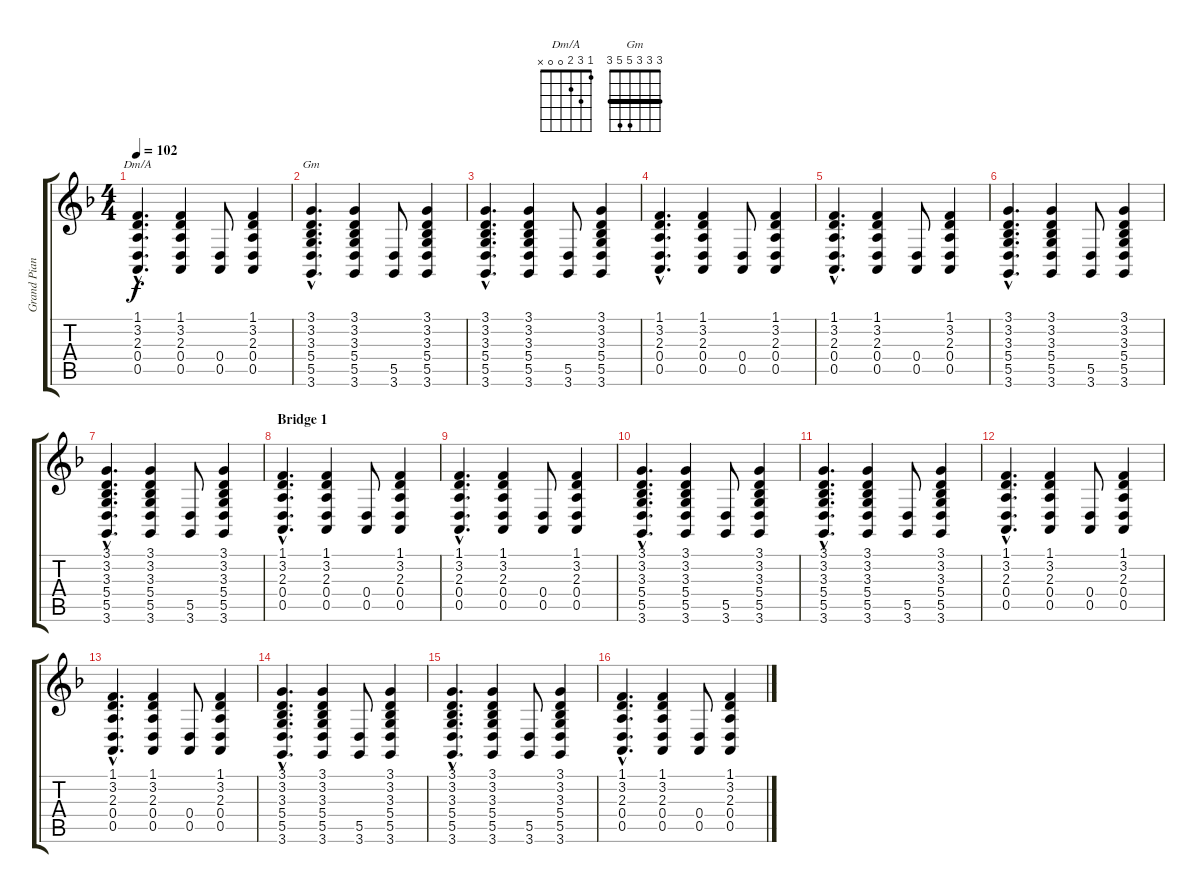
\track ("Grand Piano" "Grand Pian") {instrument acousticgrandpiano}
\staff {score tabs}
\tuning (E4 B3 G3 D3 A2 E2) {hide}
\chord ("Dm/A" 1 3 2 0 0 x)
\chord ("Gm" 3 3 3 5 5 3) {barre 3}
\ts (4 4)
\tempo 102
\clef g2
\ks dminor
(1.1{hac} 3.2{hac} 2.3{hac} 0.4{hac} 0.5{hac}).4{d ch "Dm/A" dy f} (1.1 3.2 2.3 0.4 0.5).4 (0.4 0.5).8 (1.1 3.2 2.3 0.4 0.5).4 |
(3.1{hac} 3.2{hac} 3.3{hac} 5.4{hac} 5.5{hac} 3.6{hac}).4{d ch "Gm"} (3.1 3.2 3.3 5.4 5.5 3.6).4 (5.5 3.6).8 (3.1 3.2 3.3 5.4 5.5 3.6).4 |
(3.1{hac} 3.2{hac} 3.3{hac} 5.4{hac} 5.5{hac} 3.6{hac}).4{d} (3.1 3.2 3.3 5.4 5.5 3.6).4 (5.5 3.6).8 (3.1 3.2 3.3 5.4 5.5 3.6).4 |
(1.1{hac} 3.2{hac} 2.3{hac} 0.4{hac} 0.5{hac}).4{d} (1.1 3.2 2.3 0.4 0.5).4 (0.4 0.5).8 (1.1 3.2 2.3 0.4 0.5).4 |
(1.1{hac} 3.2{hac} 2.3{hac} 0.4{hac} 0.5{hac}).4{d} (1.1 3.2 2.3 0.4 0.5).4 (0.4 0.5).8 (1.1 3.2 2.3 0.4 0.5).4 |
(3.1{hac} 3.2{hac} 3.3{hac} 5.4{hac} 5.5{hac} 3.6{hac}).4{d} (3.1 3.2 3.3 5.4 5.5 3.6).4 (5.5 3.6).8 (3.1 3.2 3.3 5.4 5.5 3.6).4 |
(3.1{hac} 3.2{hac} 3.3{hac} 5.4{hac} 5.5{hac} 3.6{hac}).4{d} (3.1 3.2 3.3 5.4 5.5 3.6).4 (5.5 3.6).8 (3.1 3.2 3.3 5.4 5.5 3.6).4 |
\section ("" "Bridge 1")
(1.1{hac} 3.2{hac} 2.3{hac} 0.4{hac} 0.5{hac}).4{d} (1.1 3.2 2.3 0.4 0.5).4 (0.4 0.5).8 (1.1 3.2 2.3 0.4 0.5).4 |
(1.1{hac} 3.2{hac} 2.3{hac} 0.4{hac} 0.5{hac}).4{d} (1.1 3.2 2.3 0.4 0.5).4 (0.4 0.5).8 (1.1 3.2 2.3 0.4 0.5).4 |
(3.1{hac} 3.2{hac} 3.3{hac} 5.4{hac} 5.5{hac} 3.6{hac}).4{d} (3.1 3.2 3.3 5.4 5.5 3.6).4 (5.5 3.6).8 (3.1 3.2 3.3 5.4 5.5 3.6).4 |
(3.1{hac} 3.2{hac} 3.3{hac} 5.4{hac} 5.5{hac} 3.6{hac}).4{d} (3.1 3.2 3.3 5.4 5.5 3.6).4 (5.5 3.6).8 (3.1 3.2 3.3 5.4 5.5 3.6).4 |
(1.1{hac} 3.2{hac} 2.3{hac} 0.4{hac} 0.5{hac}).4{d} (1.1 3.2 2.3 0.4 0.5).4 (0.4 0.5).8 (1.1 3.2 2.3 0.4 0.5).4 |
(1.1{hac} 3.2{hac} 2.3{hac} 0.4{hac} 0.5{hac}).4{d} (1.1 3.2 2.3 0.4 0.5).4 (0.4 0.5).8 (1.1 3.2 2.3 0.4 0.5).4 |
(3.1{hac} 3.2{hac} 3.3{hac} 5.4{hac} 5.5{hac} 3.6{hac}).4{d} (3.1 3.2 3.3 5.4 5.5 3.6).4 (5.5 3.6).8 (3.1 3.2 3.3 5.4 5.5 3.6).4 |
(3.1{hac} 3.2{hac} 3.3{hac} 5.4{hac} 5.5{hac} 3.6{hac}).4{d} (3.1 3.2 3.3 5.4 5.5 3.6).4 (5.5 3.6).8 (3.1 3.2 3.3 5.4 5.5 3.6).4 |
(1.1{hac} 3.2{hac} 2.3{hac} 0.4{hac} 0.5{hac}).4{d} (1.1 3.2 2.3 0.4 0.5).4 (0.4 0.5).8 (1.1 3.2 2.3 0.4 0.5).4
